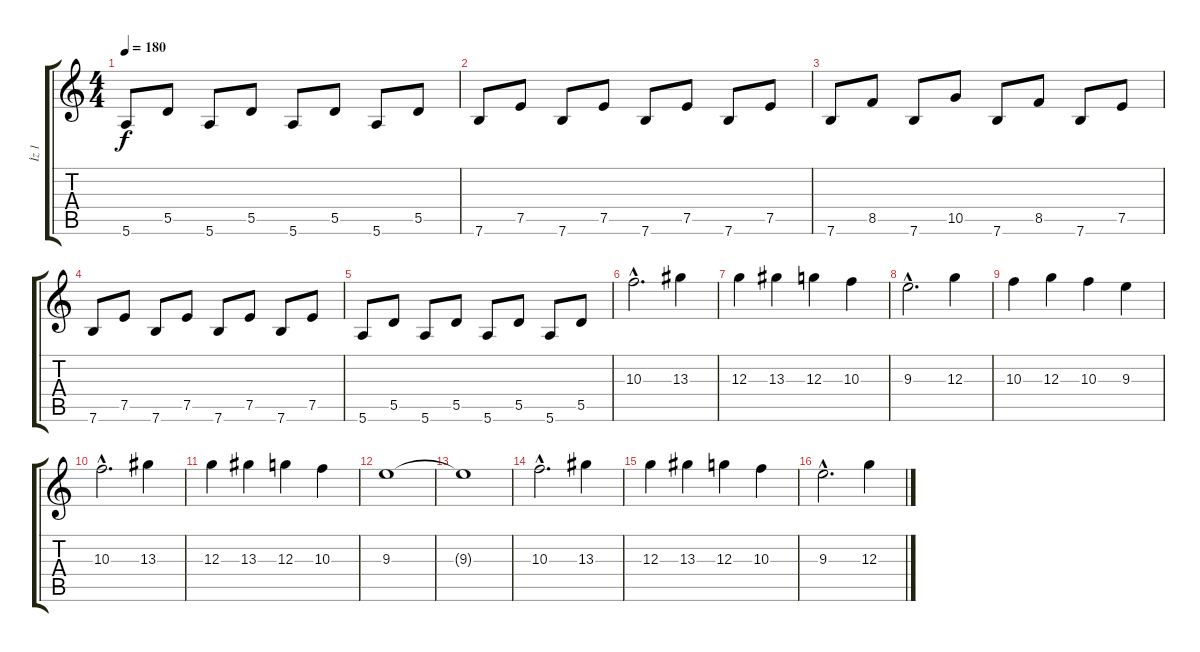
\track ("İz 1" "İz 1") {instrument distortionguitar}
\staff {score tabs}
\tuning (E4 B3 G3 D3 A2 E2) {hide}
\ts (4 4)
\tempo 180
\clef g2
\ks c
5.6.8{dy f} 5.5.8 5.6.8 5.5.8 5.6.8 5.5.8 5.6.8 5.5.8 |
7.6.8 7.5.8 7.6.8 7.5.8 7.6.8 7.5.8 7.6.8 7.5.8 |
7.6.8 8.5.8 7.6.8 10.5.8 7.6.8 8.5.8 7.6.8 7.5.8 |
7.6.8 7.5.8 7.6.8 7.5.8 7.6.8 7.5.8 7.6.8 7.5.8 |
5.6.8 5.5.8 5.6.8 5.5.8 5.6.8 5.5.8 5.6.8 5.5.8 |
10.3{hac}.2{d instrument overdrivenguitar} 13.3.4 |
12.3.4 13.3.4 12.3.4 10.3.4 |
9.3{hac}.2{d} 12.3.4 |
10.3.4 12.3.4 10.3.4 9.3.4 |
10.3{hac}.2{d} 13.3.4 |
12.3.4 13.3.4 12.3.4 10.3.4 |
9.3.1 |
9.3{t}.1 |
10.3{hac}.2{d} 13.3.4 |
12.3.4 13.3.4 12.3.4 10.3.4 |
9.3{hac}.2{d} 12.3.4
